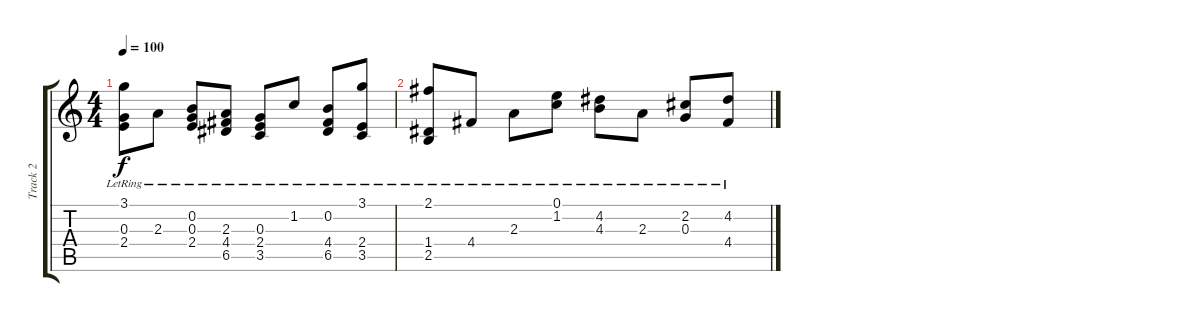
\track ("Track 2" "Track 2") {mute instrument acousticguitarnylon}
\staff {score tabs}
\tuning (E4 B3 G3 D3 A2 E2) {hide}
\ts (4 4)
\tempo 100
\clef g2
\ks aminor
(3.1{lr} 0.3{lr} 2.4{lr}).8{dy f} 2.3{lr}.8 (0.2{lr} 0.3{lr} 2.4{lr}).8 (2.3{lr} 4.4{lr} 6.5{lr}).8 (0.3{lr} 2.4{lr} 3.5{lr}).8 1.2{lr}.8 (0.2{lr} 4.4{lr} 6.5{lr}).8 (3.1{lr} 2.4{lr} 3.5{lr}).8 |
(2.1{lr} 1.4{lr} 2.5{lr}).8 4.4{lr}.8 2.3{lr}.8 (0.1{lr} 1.2{lr}).8 (4.2{lr} 4.3{lr}).8 2.3{lr}.8 (2.2{lr} 0.3{lr}).8 (4.2{lr} 4.4{lr}).8
